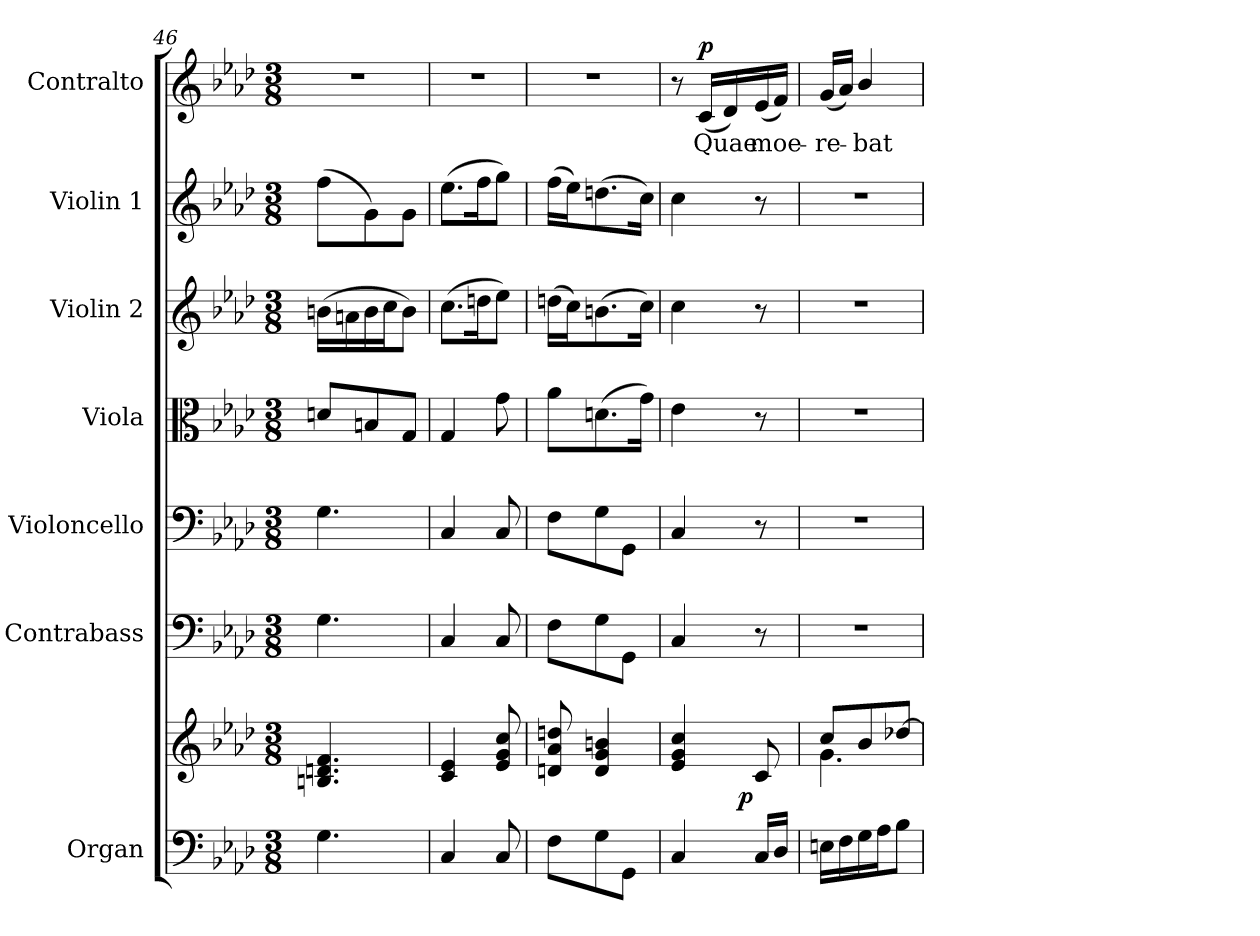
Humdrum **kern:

**kern	**kern	**dynam	**kern	**kern	**kern	**kern	**kern	**kern	**text	**dynam
*part7	*part7	*part7	*part6	*part5	*part4	*part3	*part2	*part1	*part1	*part1
*staff8	*staff7	*staff7/8	*staff6	*staff5	*staff4	*staff3	*staff2	*staff1	*staff1	*staff1
*I"Organ	*	*	*I"Contrabass	*I"Violoncello	*I"Viola	*I"Violin 2	*I"Violin 1	*I"Contralto	*	*
*I'Org.	*	*	*I'Cb.	*I'Vc.	*I'Vla.	*I'Vln. 2	*I'Vln. 1	*I'C.	*	*
*clefF4	*clefG2	*	*clefF4	*clefF4	*clefC3	*clefG2	*clefG2	*clefG2	*	*
*	*	*	*ITrd7c12	*	*	*	*	*	*	*
*k[b-e-a-d-]	*k[b-e-a-d-]	*	*k[b-e-a-d-]	*k[b-e-a-d-]	*k[b-e-a-d-]	*k[b-e-a-d-]	*k[b-e-a-d-]	*k[b-e-a-d-]	*	*
*f:	*f:	*	*f:	*f:	*f:	*f:	*f:	*f:	*	*
*M3/8	*M3/8	*	*M3/8	*M3/8	*M3/8	*M3/8	*M3/8	*M3/8	*	*
=46	=46	=46	=46	=46	=46	=46	=46	=46	=46	=46
!	!	!	!	!	!	!	!	!LO:N:vis=1	!	!
4.Gi\	4.Bni/ 4.dni 4.fi	.	4.GGi\	4.Gi\	8dni/L	(16bni\LL	(8ffi\L	4.r	.	.
.	.	.	.	.	.	16ani\	.	.	.	.
.	.	.	.	.	8Bni/	16bi\	8gi\)	.	.	.
.	.	.	.	.	.	16cci\J	.	.	.	.
.	.	.	.	.	8Gi/J	8bi\J)	8gi\J	.	.	.
=47	=47	=47	=47	=47	=47	=47	=47	=47	=47	=47
!	!	!	!	!	!	!	!	!LO:N:vis=1	!	!
4Ci/	4ci/ 4e-i	.	4CCi/	4Ci/	4Gi/	(8.cci\L	(8.ee-i\L	4.r	.	.
.	.	.	.	.	.	16ddni\K	16ffi\K	.	.	.
8Ci/	8e-i/ 8gi 8cci	.	8CCi/	8Ci/	8gi\	8ee-i\J)	8ggi\J)	.	.	.
=48	=48	=48	=48	=48	=48	=48	=48	=48	=48	=48
!	!	!	!	!	!	!	!	!LO:N:vis=1	!	!
8Fi\L	8dni/ 8a-i 8ddni	.	8FFi\L	8Fi\L	8a-i\L	(16ddni\LL	(16ffi\LL	4.r	.	.
.	.	.	.	.	.	16cci\J)	16ee-i\J)	.	.	.
8Gi\	4di/ 4gi 4bni	.	8GGi\	8Gi\	(8.dni\	(8.bni\	(8.ddni\	.	.	.
8GGi\J	.	.	8GGGi\J	8GGi\J	.	.	.	.	.	.
.	.	.	.	.	16gi\Jk)	16cci\Jk)	16cci\Jk)	.	.	.
!!LO:LB:g=z
=49	=49	=49	=49	=49	=49	=49	=49	=49	=49	=49
*^	*	*	*	*	*	*	*	*	*	*
4Ci/	8ryy	4e-i/ 4gi 4cci	.	4CCi/	4Ci/	4e-i\	4cci\	4cci\	8r	.	.
!	!	!	!	!	!	!	!	!	!	!LO:LY:b:color=#000000	!
.	16ryy	.	.	.	.	.	.	.	(16ci/LL	Quae	p
.	64..ryy	.	.	.	.	.	.	.	16d-i/)	.	.
.	8ryy	.	p	.	.	.	.	.	.	.	.
!	!	!	!	!	!	!	!	!	!	!LO:LY:b:color=#000000	!
16Ci/LL	.	8ci/	.	8r	8r	8r	8r	8r	(16e-i/	moe-	.
16D-i/JJ	.	.	.	.	.	.	.	.	16fi/JJ)	.	.
.	32ryy	.	.	.	.	.	.	.	.	.	.
.	256ryy	.	.	.	.	.	.	.	.	.	.
=50	=50	=50	=50	=50	=50	=50	=50	=50	=50	=50	=50
*	*	*^	*	*	*	*	*	*	*	*	*
!	!	!	!	!	!LO:N:vis=1	!LO:N:vis=1	!LO:N:vis=1	!LO:N:vis=1	!LO:N:vis=1	!	!	!
*v	*v	*	*	*	*	*	*	*	*	*	*	*
*^	*	*	*	*	*	*	*	*	*	*	*
!	!	!	!	!	!	!	!	!	!	!	!LO:LY:b:color=#000000	!
*v	*v	*	*	*	*	*	*	*	*	*	*	*
16Eni\LL	8cci/L	4.gi\	.	4.r	4.r	4.r	4.r	4.r	(16gi/LL	-re-	.
16Fi\	.	.	.	.	.	.	.	.	16a-i/JJ)	.	.
!	!	!	!	!	!	!	!	!	!	!LO:LY:b:color=#000000	!
16Gi\	8b-i/	.	.	.	.	.	.	.	4b-i/	-bat	.
16A-i\J	.	.	.	.	.	.	.	.	.	.	.
8B-i\J	[8dd-Xi/J	.	.	.	.	.	.	.	.	.	.
*	*v	*v	*	*	*	*	*	*	*	*	*
=	=	=	=	=	=	=	=	=	=	=
*-	*-	*-	*-	*-	*-	*-	*-	*-	*-	*-
